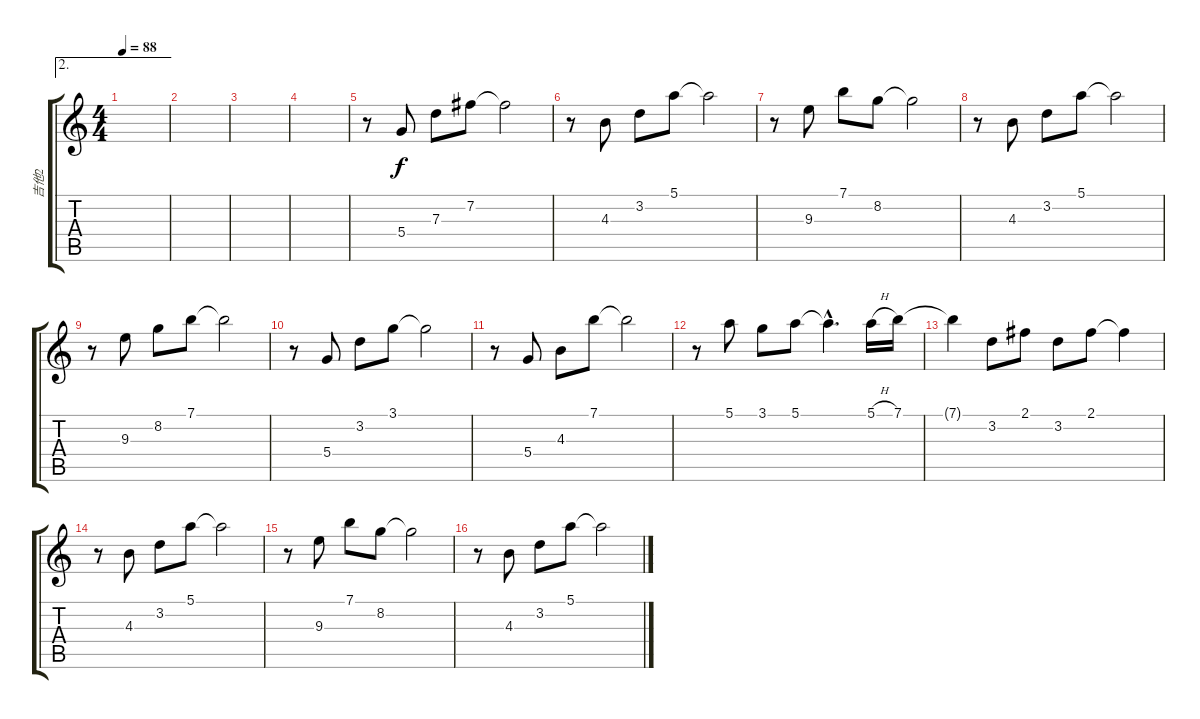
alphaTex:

\track ("吉他2" "吉他2") {instrument acousticguitarnylon}
\staff {score tabs}
\tuning (E4 B3 G3 D3 A2 E2) {hide}
\ae 2
\ts (4 4)
\tempo 88
\clef g2
\ks c
|
|
|
|
r.8 5.4.8 7.3.8 7.2.8 7.2{t}.2 |
r.8 4.3.8 3.2.8 5.1.8 5.1{t}.2 |
r.8 9.3.8 7.1.8 8.2.8 8.2{t}.2 |
r.8 4.3.8 3.2.8 5.1.8 5.1{t}.2 |
r.8 9.3.8 8.2.8 7.1.8 7.1{t}.2 |
r.8 5.4.8 3.2.8 3.1.8 3.1{t}.2 |
r.8 5.4.8 4.3.8 7.1.8 7.1{t}.2 |
r.8 5.1.8 3.1.8 5.1.8 5.1{hac t}.4{d} 5.1{h}.16 7.1.16 |
7.1{t}.4 3.2.8 2.1.8 3.2.8 2.1.8 2.1{t}.4 |
r.8 4.3.8 3.2.8 5.1.8 5.1{t}.2 |
r.8 9.3.8 7.1.8 8.2.8 8.2{t}.2 |
r.8 4.3.8 3.2.8 5.1.8 5.1{t}.2
